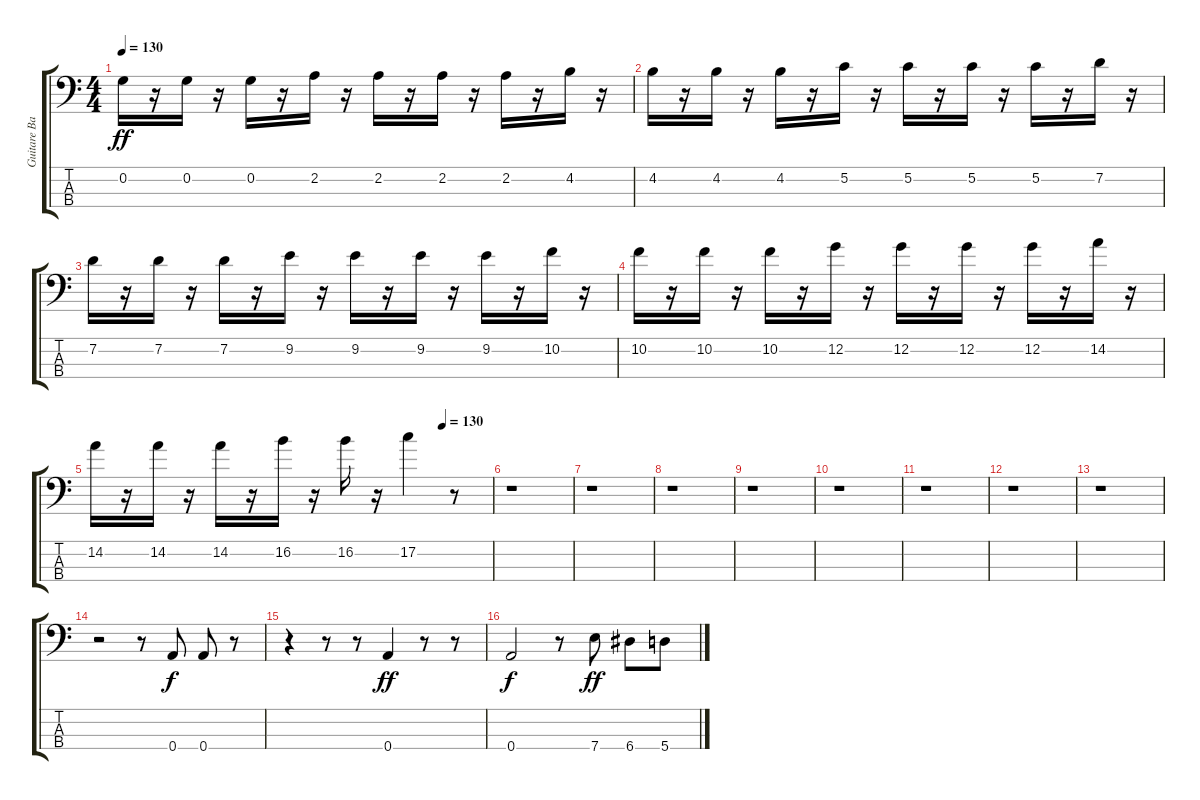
\track ("Guitare Basse" "Guitare Ba") {instrument electricbassfinger}
\staff {score tabs}
\tuning (C-1 G2 D2 A1) {hide}
\ts (4 4)
\tempo 130
\clef f4
\ks c
0.2.16{dy ff} r.16 0.2.16 r.16 0.2.16 r.16 2.2.16 r.16 2.2.16 r.16 2.2.16 r.16 2.2.16 r.16 4.2.16 r.16 |
4.2.16 r.16 4.2.16 r.16 4.2.16 r.16 5.2.16 r.16 5.2.16 r.16 5.2.16 r.16 5.2.16 r.16 7.2.16 r.16 |
7.2.16 r.16 7.2.16 r.16 7.2.16 r.16 9.2.16 r.16 9.2.16 r.16 9.2.16 r.16 9.2.16 r.16 10.2.16 r.16 |
10.2.16 r.16 10.2.16 r.16 10.2.16 r.16 12.2.16 r.16 12.2.16 r.16 12.2.16 r.16 12.2.16 r.16 14.2.16 r.16 |
\tempo (130 0.875)
14.2.16 r.16 14.2.16 r.16 14.2.16 r.16 16.2.16 r.16 16.2.16 r.16 17.2.4 r.8 |
r.1 |
r.1 |
r.1 |
r.1 |
r.1 |
r.1 |
r.1 |
r.1 |
r.2 r.8 0.4.8{dy f} 0.4.8 r.8 |
r.4 r.8 r.8 0.4.4{dy ff} r.8 r.8 |
0.4.2{dy f} r.8 7.4.8{dy ff} 6.4.8 5.4.8
